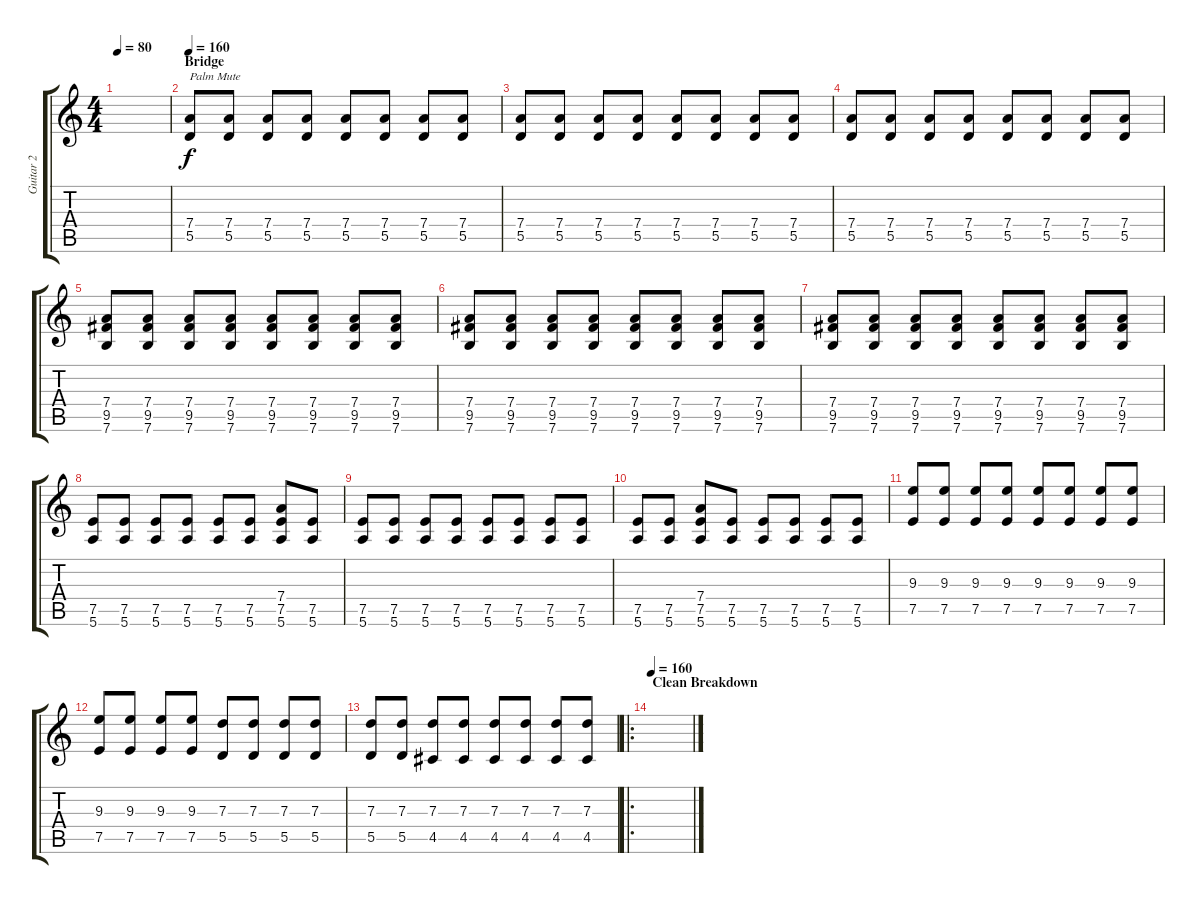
\track ("Guitar 2" "Guitar 2") {instrument electricguitarjazz}
\staff {score tabs}
\tuning (E4 B3 G3 D3 A2 E2) {hide}
\ts (4 4)
\tempo 80
\clef g2
\ks c
|
\section ("" "Bridge")
\tempo 160
(7.4 5.5).8{txt "Palm Mute" instrument overdrivenguitar} (7.4 5.5).8 (7.4 5.5).8 (7.4 5.5).8 (7.4 5.5).8 (7.4 5.5).8 (7.4 5.5).8 (7.4 5.5).8 |
(7.4 5.5).8 (7.4 5.5).8 (7.4 5.5).8 (7.4 5.5).8 (7.4 5.5).8 (7.4 5.5).8 (7.4 5.5).8 (7.4 5.5).8 |
(7.4 5.5).8 (7.4 5.5).8 (7.4 5.5).8 (7.4 5.5).8 (7.4 5.5).8 (7.4 5.5).8 (7.4 5.5).8 (7.4 5.5).8 |
(7.4 9.5 7.6).8 (7.4 9.5 7.6).8 (7.4 9.5 7.6).8 (7.4 9.5 7.6).8 (7.4 9.5 7.6).8 (7.4 9.5 7.6).8 (7.4 9.5 7.6).8 (7.4 9.5 7.6).8 |
(7.4 9.5 7.6).8 (7.4 9.5 7.6).8 (7.4 9.5 7.6).8 (7.4 9.5 7.6).8 (7.4 9.5 7.6).8 (7.4 9.5 7.6).8 (7.4 9.5 7.6).8 (7.4 9.5 7.6).8 |
(7.4 9.5 7.6).8 (7.4 9.5 7.6).8 (7.4 9.5 7.6).8 (7.4 9.5 7.6).8 (7.4 9.5 7.6).8 (7.4 9.5 7.6).8 (7.4 9.5 7.6).8 (7.4 9.5 7.6).8 |
(7.5 5.6).8 (7.5 5.6).8 (7.5 5.6).8 (7.5 5.6).8 (7.5 5.6).8 (7.5 5.6).8 (7.4 7.5 5.6).8 (7.5 5.6).8 |
(7.5 5.6).8 (7.5 5.6).8 (7.5 5.6).8 (7.5 5.6).8 (7.5 5.6).8 (7.5 5.6).8 (7.5 5.6).8 (7.5 5.6).8 |
(7.5 5.6).8 (7.5 5.6).8 (7.4 7.5 5.6).8 (7.5 5.6).8 (7.5 5.6).8 (7.5 5.6).8 (7.5 5.6).8 (7.5 5.6).8 |
(9.3 7.5).8 (9.3 7.5).8 (9.3 7.5).8 (9.3 7.5).8 (9.3 7.5).8 (9.3 7.5).8 (9.3 7.5).8 (9.3 7.5).8 |
(9.3 7.5).8 (9.3 7.5).8 (9.3 7.5).8 (9.3 7.5).8 (7.3 5.5).8 (7.3 5.5).8 (7.3 5.5).8 (7.3 5.5).8 |
(7.3 5.5).8 (7.3 5.5).8 (7.3 4.5).8 (7.3 4.5).8 (7.3 4.5).8 (7.3 4.5).8 (7.3 4.5).8 (7.3 4.5).8 |
\ro
\section ("" "Clean Breakdown")
\tempo 160
